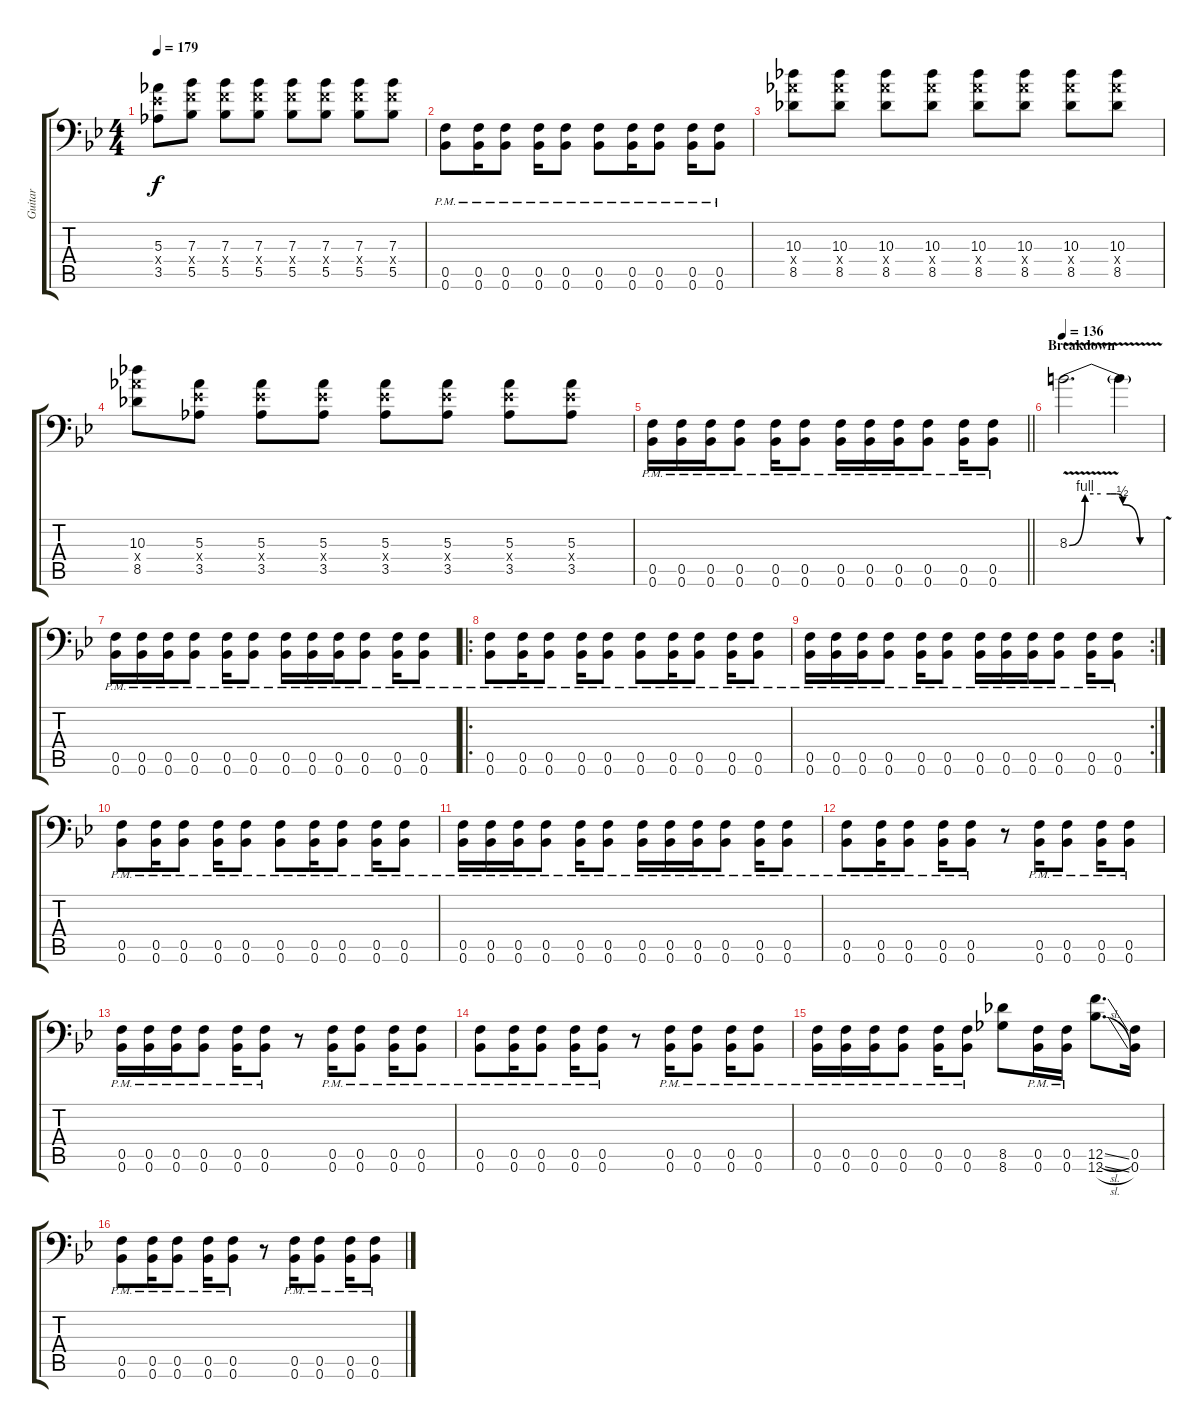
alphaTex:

\track ("Guitar" "Guitar") {instrument distortionguitar}
\staff {score tabs}
\tuning (C4 G3 Eb3 Bb2 F2 Bb1) {hide}
\ts (4 4)
\tempo 179
\clef f4
\ks bb
(5.3 5.4{x} 3.5).8{dy f} (7.3 7.4{x} 5.5).8 (7.3 7.4{x} 5.5).8 (7.3 7.4{x} 5.5).8 (7.3 7.4{x} 5.5).8 (7.3 7.4{x} 5.5).8 (7.3 7.4{x} 5.5).8 (7.3 7.4{x} 5.5).8 |
(0.5{pm} 0.6{pm}).8{volume 12 instrument distortionguitar} (0.5{pm} 0.6{pm}).16 (0.5{pm} 0.6{pm}).8 (0.5{pm} 0.6{pm}).16 (0.5{pm} 0.6{pm}).8 (0.5{pm} 0.6{pm}).8 (0.5{pm} 0.6{pm}).16 (0.5{pm} 0.6{pm}).8 (0.5{pm} 0.6{pm}).16 (0.5{pm} 0.6{pm}).8 |
(10.3 10.4{x} 8.5).8{volume 8 instrument overdrivenguitar} (10.3 10.4{x} 8.5).8 (10.3 10.4{x} 8.5).8 (10.3 10.4{x} 8.5).8 (10.3 10.4{x} 8.5).8 (10.3 10.4{x} 8.5).8 (10.3 10.4{x} 8.5).8 (10.3 10.4{x} 8.5).8 |
(10.3 10.4{x} 8.5).8 (5.3 5.4{x} 3.5).8 (5.3 5.4{x} 3.5).8 (5.3 5.4{x} 3.5).8 (5.3 5.4{x} 3.5).8 (5.3 5.4{x} 3.5).8 (5.3 5.4{x} 3.5).8 (5.3 5.4{x} 3.5).8 |
\barLineRight lightlight
(0.5{pm} 0.6{pm}).16{volume 12 instrument distortionguitar} (0.5{pm} 0.6{pm}).16 (0.5{pm} 0.6{pm}).16 (0.5{pm} 0.6{pm}).8 (0.5{pm} 0.6{pm}).16 (0.5{pm} 0.6{pm}).8 (0.5{pm} 0.6{pm}).16 (0.5{pm} 0.6{pm}).16 (0.5{pm} 0.6{pm}).16 (0.5{pm} 0.6{pm}).8 (0.5{pm} 0.6{pm}).16 (0.5{pm} 0.6{pm}).8 |
\section ("" "Breakdown")
\tempo 136
8.3{be (custom 0 0 10 4 20 4 26 4 30 4 34 2 45 0 60 0) v}.2{d volume 10} 8.3{v t}.4 |
(0.5{pm} 0.6{pm}).16{volume 13} (0.5{pm} 0.6{pm}).16 (0.5{pm} 0.6{pm}).16 (0.5{pm} 0.6{pm}).8 (0.5{pm} 0.6{pm}).16 (0.5{pm} 0.6{pm}).8 (0.5{pm} 0.6{pm}).16 (0.5{pm} 0.6{pm}).16 (0.5{pm} 0.6{pm}).16 (0.5{pm} 0.6{pm}).8 (0.5{pm} 0.6{pm}).16 (0.5{pm} 0.6{pm}).8 |
\ro
(0.5{pm} 0.6{pm}).8 (0.5{pm} 0.6{pm}).16 (0.5{pm} 0.6{pm}).8 (0.5{pm} 0.6{pm}).16 (0.5{pm} 0.6{pm}).8 (0.5{pm} 0.6{pm}).8 (0.5{pm} 0.6{pm}).16 (0.5{pm} 0.6{pm}).8 (0.5{pm} 0.6{pm}).16 (0.5{pm} 0.6{pm}).8 |
\rc 2
(0.5{pm} 0.6{pm}).16 (0.5{pm} 0.6{pm}).16 (0.5{pm} 0.6{pm}).16 (0.5{pm} 0.6{pm}).8 (0.5{pm} 0.6{pm}).16 (0.5{pm} 0.6{pm}).8 (0.5{pm} 0.6{pm}).16 (0.5{pm} 0.6{pm}).16 (0.5{pm} 0.6{pm}).16 (0.5{pm} 0.6{pm}).8 (0.5{pm} 0.6{pm}).16 (0.5{pm} 0.6{pm}).8 |
(0.5{pm} 0.6{pm}).8 (0.5{pm} 0.6{pm}).16 (0.5{pm} 0.6{pm}).8 (0.5{pm} 0.6{pm}).16 (0.5{pm} 0.6{pm}).8 (0.5{pm} 0.6{pm}).8 (0.5{pm} 0.6{pm}).16 (0.5{pm} 0.6{pm}).8 (0.5{pm} 0.6{pm}).16 (0.5{pm} 0.6{pm}).8 |
(0.5{pm} 0.6{pm}).16 (0.5{pm} 0.6{pm}).16 (0.5{pm} 0.6{pm}).16 (0.5{pm} 0.6{pm}).8 (0.5{pm} 0.6{pm}).16 (0.5{pm} 0.6{pm}).8 (0.5{pm} 0.6{pm}).16 (0.5{pm} 0.6{pm}).16 (0.5{pm} 0.6{pm}).16 (0.5{pm} 0.6{pm}).8 (0.5{pm} 0.6{pm}).16 (0.5{pm} 0.6{pm}).8 |
(0.5{pm} 0.6{pm}).8 (0.5{pm} 0.6{pm}).16 (0.5{pm} 0.6{pm}).8 (0.5{pm} 0.6{pm}).16 (0.5{pm} 0.6{pm}).8 r.8 (0.5{pm} 0.6{pm}).16 (0.5{pm} 0.6{pm}).8 (0.5{pm} 0.6{pm}).16 (0.5{pm} 0.6{pm}).8 |
(0.5{pm} 0.6{pm}).16 (0.5{pm} 0.6{pm}).16 (0.5{pm} 0.6{pm}).16 (0.5{pm} 0.6{pm}).8 (0.5{pm} 0.6{pm}).16 (0.5{pm} 0.6{pm}).8 r.8 (0.5{pm} 0.6{pm}).16 (0.5{pm} 0.6{pm}).8 (0.5{pm} 0.6{pm}).16 (0.5{pm} 0.6{pm}).8 |
(0.5{pm} 0.6{pm}).8 (0.5{pm} 0.6{pm}).16 (0.5{pm} 0.6{pm}).8 (0.5{pm} 0.6{pm}).16 (0.5{pm} 0.6{pm}).8 r.8 (0.5{pm} 0.6{pm}).16 (0.5{pm} 0.6{pm}).8 (0.5{pm} 0.6{pm}).16 (0.5{pm} 0.6{pm}).8 |
(0.5{pm} 0.6{pm}).16 (0.5{pm} 0.6{pm}).16 (0.5{pm} 0.6{pm}).16 (0.5{pm} 0.6{pm}).8 (0.5{pm} 0.6{pm}).16 (0.5{pm} 0.6{pm}).8 (8.5 8.6).8 (0.5{pm} 0.6{pm}).16 (0.5{pm} 0.6{pm}).16 (12.5{sl} 12.6{sl}).8{d} (0.5 0.6).16 |
(0.5{pm} 0.6{pm}).8 (0.5{pm} 0.6{pm}).16 (0.5{pm} 0.6{pm}).8 (0.5{pm} 0.6{pm}).16 (0.5{pm} 0.6{pm}).8 r.8 (0.5{pm} 0.6{pm}).16 (0.5{pm} 0.6{pm}).8 (0.5{pm} 0.6{pm}).16 (0.5{pm} 0.6{pm}).8
